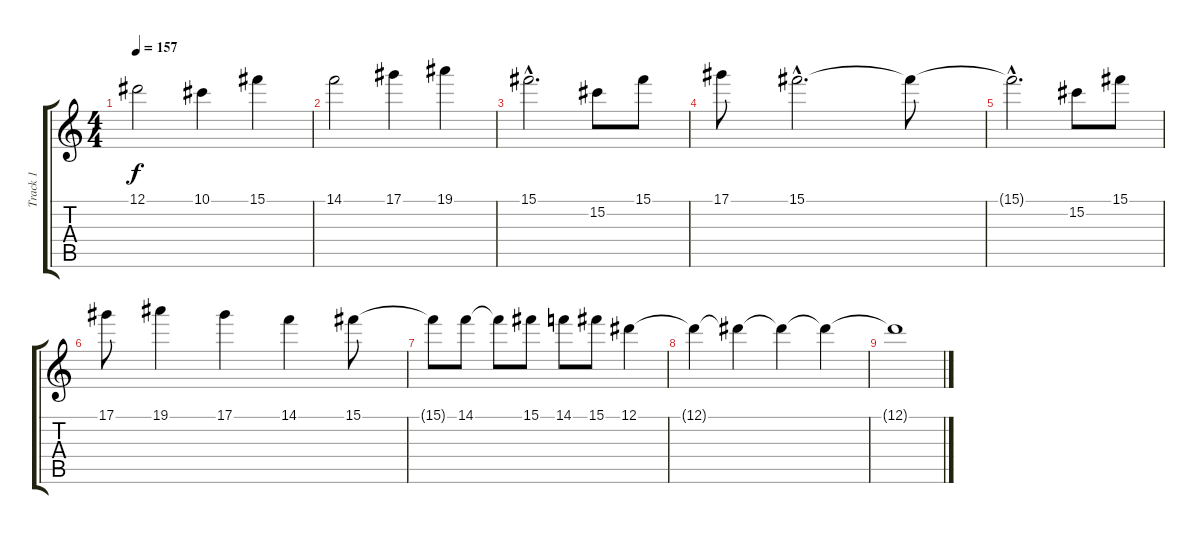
\track ("Track 1" "Track 1") {instrument distortionguitar}
\staff {score tabs}
\tuning (Eb4 Bb3 Gb3 Db3 Ab2 Eb2) {hide}
\ts (4 4)
\tempo 157
\clef g2
\ks c
12.1{t}.2{dy f} 10.1.4 15.1.4 |
14.1.2 17.1.4 19.1.4 |
15.1{hac}.2{d} 15.2.8 15.1.8 |
17.1.8 15.1{hac}.2{d} 15.1{t}.8 |
15.1{hac t}.2{d} 15.2.8 15.1.8 |
17.1.8 19.1.4 17.1.4 14.1.4 15.1.8 |
15.1{t}.8 14.1.8 14.1{t}.8 15.1.8 14.1.8 15.1.8 12.1.4 |
12.1{t}.4 12.1{t}.4 12.1{t}.4 12.1{t}.4 |
12.1{t}.1
